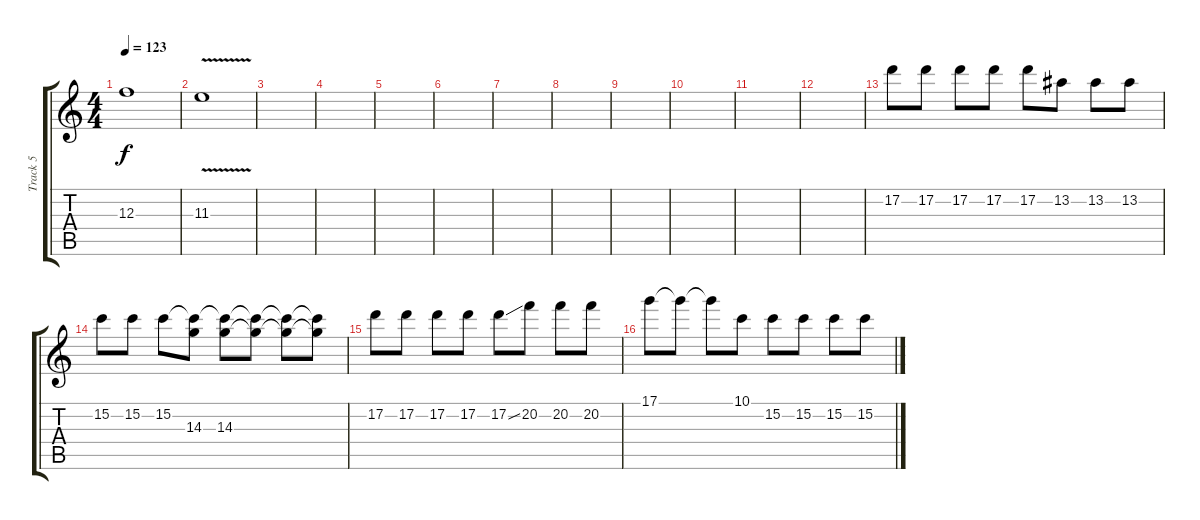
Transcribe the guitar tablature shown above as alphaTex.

\track ("Track 5" "Track 5") {instrument overdrivenguitar}
\staff {score tabs}
\tuning (D4 A3 F3 C3 G2 C2) {hide}
\ts (4 4)
\tempo 123
\clef g2
\ks c
12.3.1{dy f} |
11.3{v}.1 |
|
|
|
|
|
|
|
|
|
|
17.2.8 17.2.8 17.2.8 17.2.8 17.2.8 13.2.8 13.2.8 13.2.8 |
15.2.8 15.2.8 15.2.8 (15.2{t} 14.3).8 (15.2{t} 14.3).8 (15.2{t} 14.3{t}).8 (15.2{t} 14.3{t}).8 (15.2{t} 14.3{t}).8 |
17.2.8 17.2.8 17.2.8 17.2.8 17.2{ss}.8 20.2.8 20.2.8 20.2.8 |
17.1.8 17.1{t}.8 17.1{t}.8 10.1.8 15.2.8 15.2.8 15.2.8 15.2.8
